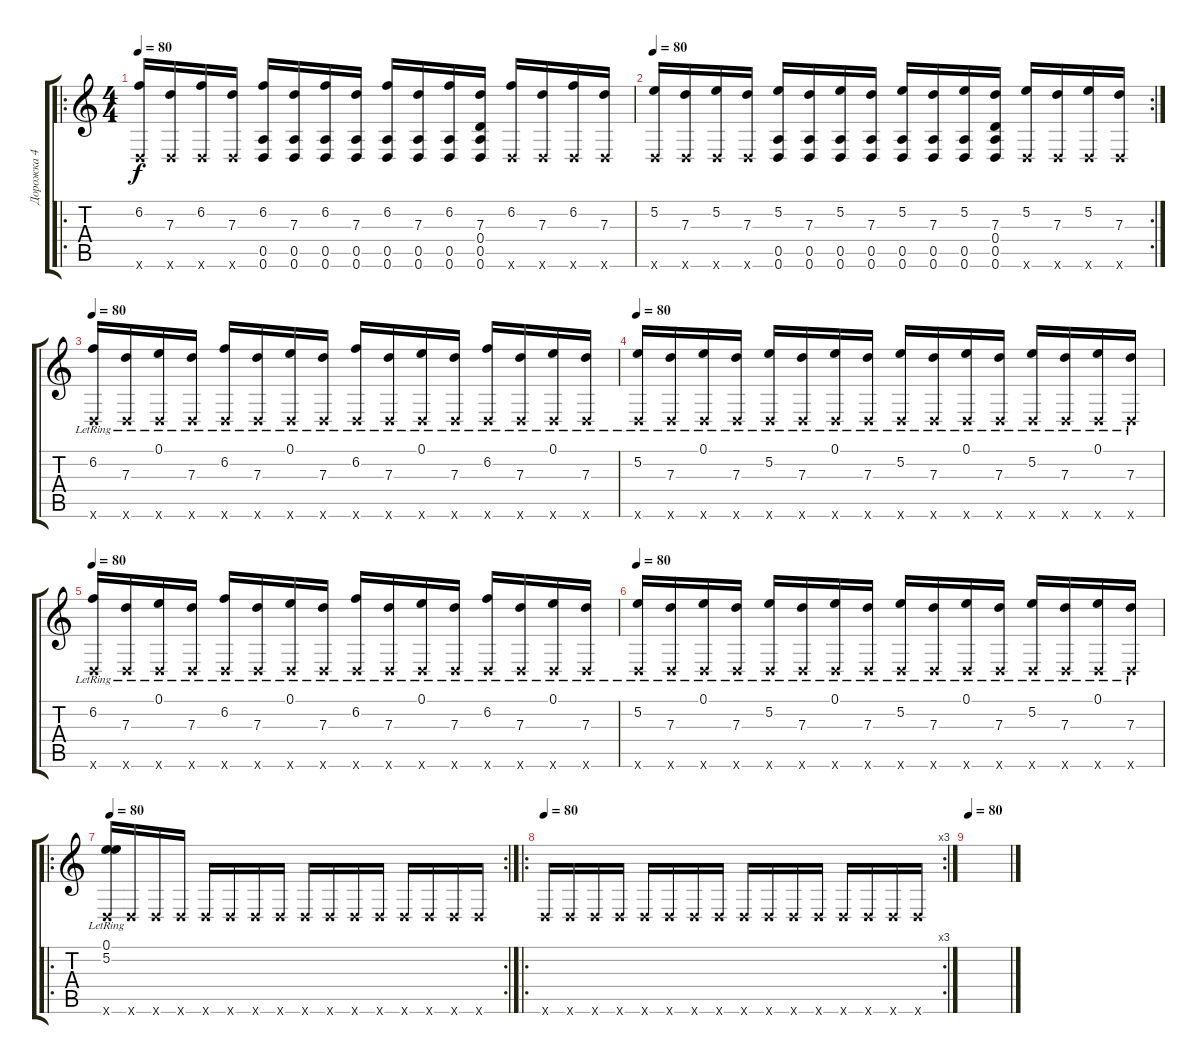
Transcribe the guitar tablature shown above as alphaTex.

\track ("Дорожка 4" "Дорожка 4") {instrument distortionguitar}
\staff {score tabs}
\tuning (E4 B3 G3 D3 A2 D2) {hide}
\ro
\ts (4 4)
\tempo 80
\clef g2
\ks c
(6.2 0.6{x}).16{dy f volume 13} (7.3 0.6{x}).16 (6.2 0.6{x}).16 (7.3 0.6{x}).16 (6.2 0.5 0.6).16 (7.3 0.5 0.6).16 (6.2 0.5 0.6).16 (7.3 0.5 0.6).16 (6.2 0.5 0.6).16 (7.3 0.5 0.6).16 (6.2 0.5 0.6).16 (7.3 0.4 0.5 0.6).16 (6.2 0.6{x}).16 (7.3 0.6{x}).16 (6.2 0.6{x}).16 (7.3 0.6{x}).16 |
\rc 2
\tempo 80
(5.2 0.6{x}).16 (7.3 0.6{x}).16 (5.2 0.6{x}).16 (7.3 0.6{x}).16 (5.2 0.5 0.6).16 (7.3 0.5 0.6).16 (5.2 0.5 0.6).16 (7.3 0.5 0.6).16 (5.2 0.5 0.6).16 (7.3 0.5 0.6).16 (5.2 0.5 0.6).16 (7.3 0.4 0.5 0.6).16 (5.2 0.6{x}).16 (7.3 0.6{x}).16 (5.2 0.6{x}).16 (7.3 0.6{x}).16 |
\tempo 80
(6.2{lr} 0.6{x}).16{volume 10} (7.3{lr} 0.6{x}).16 (0.1{lr} 0.6{x}).16 (7.3{lr} 0.6{x}).16 (6.2{lr} 0.6{x}).16 (7.3{lr} 0.6{x}).16 (0.1{lr} 0.6{x}).16 (7.3{lr} 0.6{x}).16 (6.2{lr} 0.6{x}).16 (7.3{lr} 0.6{x}).16 (0.1{lr} 0.6{x}).16 (7.3{lr} 0.6{x}).16 (6.2{lr} 0.6{x}).16 (7.3{lr} 0.6{x}).16 (0.1{lr} 0.6{x}).16 (7.3{lr} 0.6{x}).16 |
\tempo 80
(5.2{lr} 0.6{x}).16 (7.3{lr} 0.6{x}).16 (0.1{lr} 0.6{x}).16 (7.3{lr} 0.6{x}).16 (5.2{lr} 0.6{x}).16 (7.3{lr} 0.6{x}).16 (0.1{lr} 0.6{x}).16 (7.3{lr} 0.6{x}).16 (5.2{lr} 0.6{x}).16 (7.3{lr} 0.6{x}).16 (0.1{lr} 0.6{x}).16 (7.3{lr} 0.6{x}).16 (5.2{lr} 0.6{x}).16 (7.3{lr} 0.6{x}).16 (0.1{lr} 0.6{x}).16 (7.3{lr} 0.6{x}).16 |
\tempo 80
(6.2{lr} 0.6{x}).16 (7.3{lr} 0.6{x}).16 (0.1{lr} 0.6{x}).16 (7.3{lr} 0.6{x}).16 (6.2{lr} 0.6{x}).16 (7.3{lr} 0.6{x}).16 (0.1{lr} 0.6{x}).16{volume 9} (7.3{lr} 0.6{x}).16 (6.2{lr} 0.6{x}).16 (7.3{lr} 0.6{x}).16 (0.1{lr} 0.6{x}).16 (7.3{lr} 0.6{x}).16 (6.2{lr} 0.6{x}).16 (7.3{lr} 0.6{x}).16 (0.1{lr} 0.6{x}).16 (7.3{lr} 0.6{x}).16 |
\tempo 80
(5.2{lr} 0.6{x}).16 (7.3{lr} 0.6{x}).16 (0.1{lr} 0.6{x}).16 (7.3{lr} 0.6{x}).16 (5.2{lr} 0.6{x}).16 (7.3{lr} 0.6{x}).16 (0.1{lr} 0.6{x}).16 (7.3{lr} 0.6{x}).16 (5.2{lr} 0.6{x}).16 (7.3{lr} 0.6{x}).16 (0.1{lr} 0.6{x}).16 (7.3{lr} 0.6{x}).16 (5.2{lr} 0.6{x}).16 (7.3{lr} 0.6{x}).16 (0.1{lr} 0.6{x}).16 (7.3{lr} 0.6{x}).16 |
\ro
\rc 2
\tempo 80
(0.1{lr} 5.2{lr} 0.6{x}).16 0.6{x}.16 0.6{x}.16 0.6{x}.16 0.6{x}.16 0.6{x}.16 0.6{x}.16 0.6{x}.16 0.6{x}.16 0.6{x}.16 0.6{x}.16 0.6{x}.16 0.6{x}.16 0.6{x}.16 0.6{x}.16 0.6{x}.16 |
\ro
\rc 3
\tempo 80
0.6{x}.16{volume 15} 0.6{x}.16 0.6{x}.16 0.6{x}.16 0.6{x}.16 0.6{x}.16 0.6{x}.16 0.6{x}.16 0.6{x}.16 0.6{x}.16 0.6{x}.16 0.6{x}.16 0.6{x}.16 0.6{x}.16 0.6{x}.16 0.6{x}.16 |
\tempo 80
